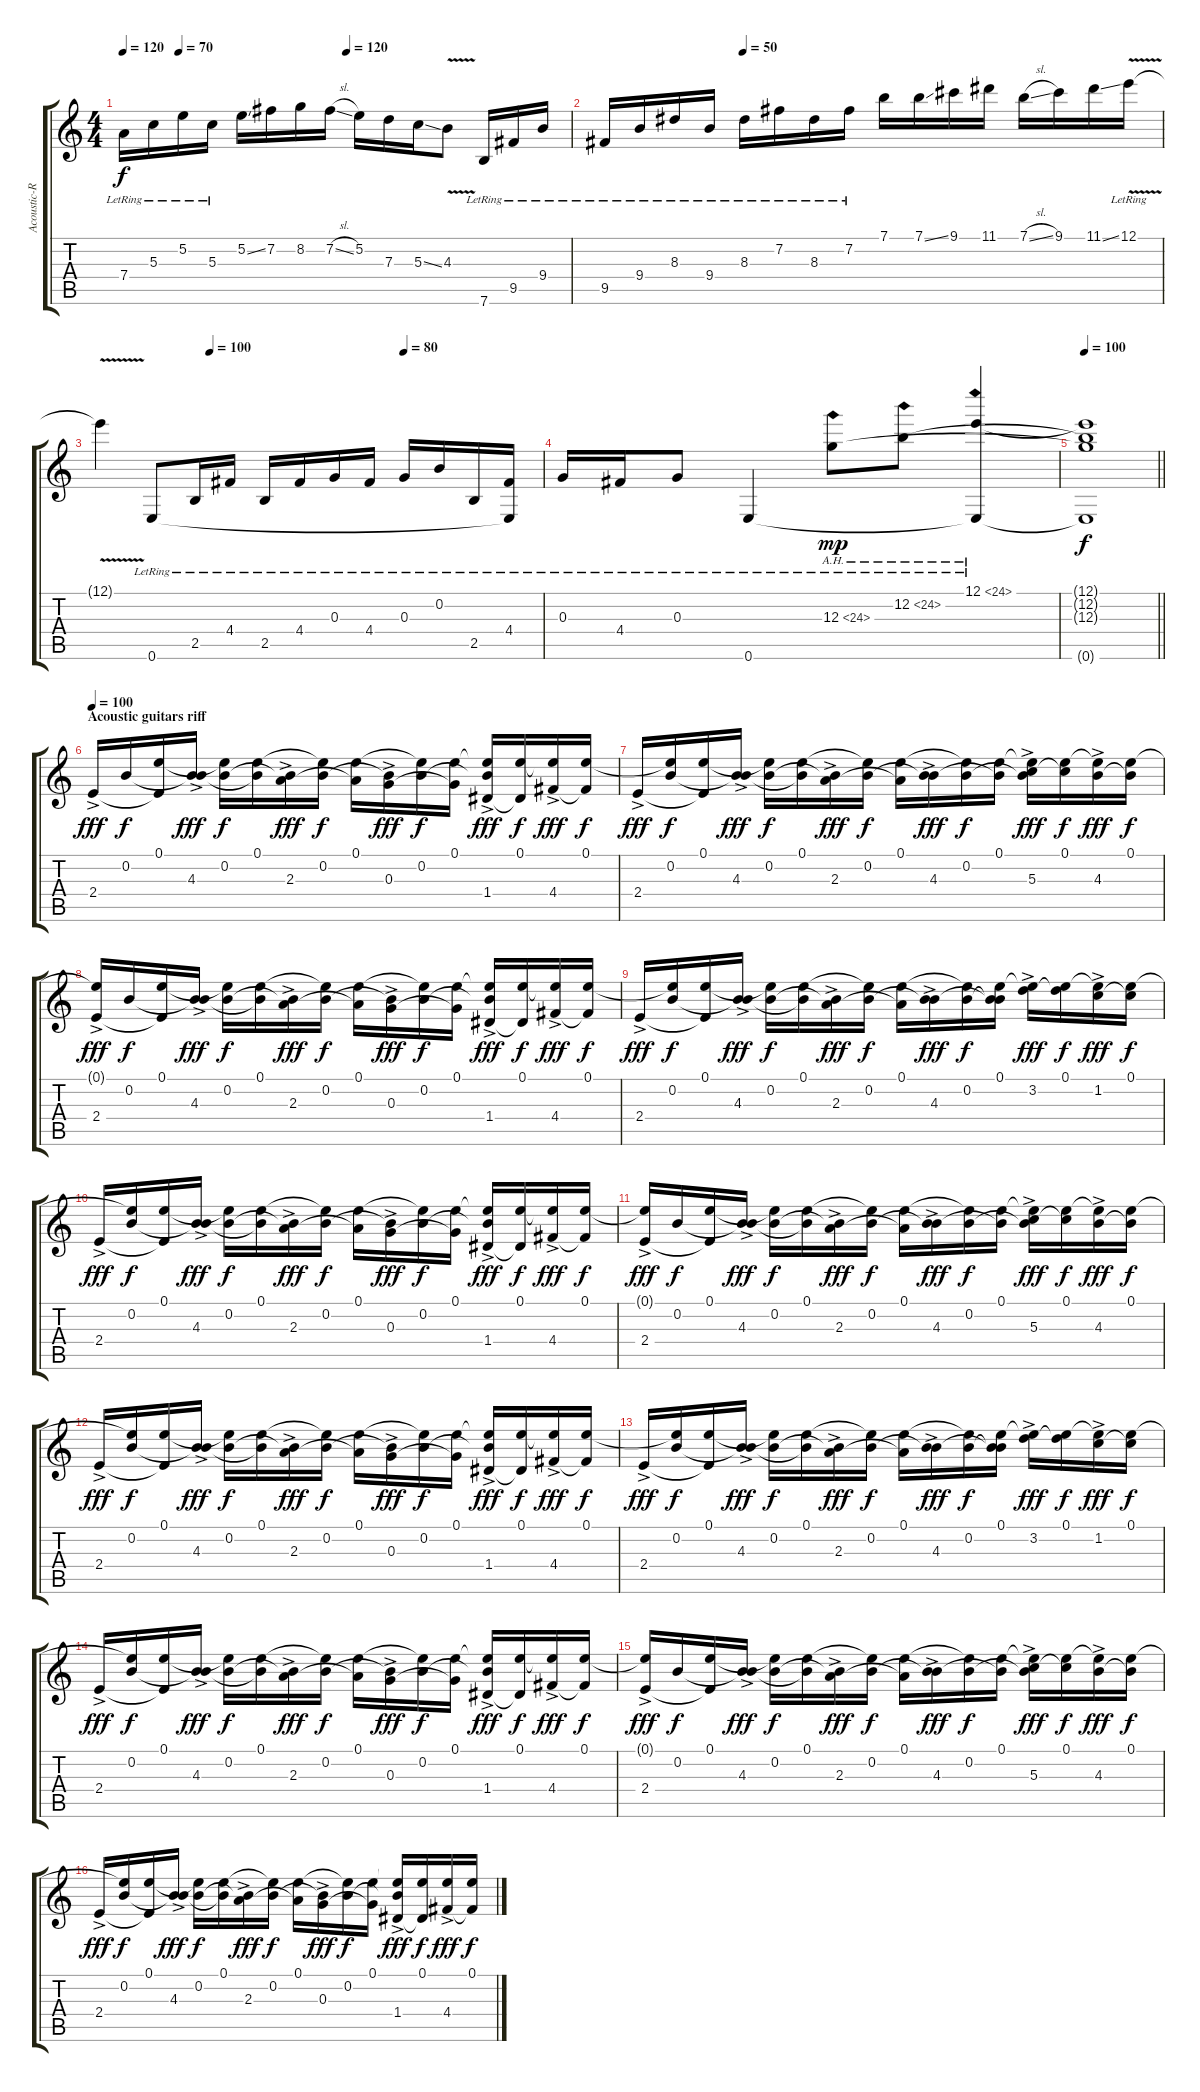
\track ("Acoustic-Rhythm-addition lead" "Acoustic-R") {instrument acousticguitarnylon}
\staff {score tabs}
\tuning (E4 B3 G3 D3 A2 E2) {hide}
\ts (4 4)
\tempo 120
\tempo (70 0.125)
\tempo (120 0.5)
\clef g2
\ks c
7.4{lr}.16{dy f} 5.3{lr}.16 5.2{lr}.16 5.3{lr}.16 5.2{ss}.16 7.2.16 8.2.16 7.2{sl}.16 5.2.16 7.3.16 5.3{ss}.16 4.3{v}.8 7.6{lr}.16 9.5{lr}.16 9.4{lr}.16 |
\tempo (50 0.25)
9.5{lr}.16 9.4{lr}.16 8.3{lr}.16 9.4{lr}.16 8.3{lr}.16 7.2{lr}.16 8.3{lr}.16 7.2{lr}.16 7.1.16 7.1{ss}.16 9.1.16 11.1.16 7.1{sl}.16 9.1.16 11.1{ss}.16 12.1{v lr}.16 |
\tempo (100 0.25)
\tempo (80 0.6875)
12.1{t}.4 0.6{lr}.8 2.5{lr}.16 4.4{lr}.16 2.5{lr}.16 4.4{lr}.16 0.3{lr}.16 4.4{lr}.16 0.3{lr}.16 0.2{lr}.16 2.5{lr}.16 (4.4{lr} 0.6{t}).16 |
0.3{lr}.16 4.4{lr}.16 0.3{lr}.8 0.6{lr}.4 12.3{ah 12 lr}.8{dy mp} 12.2{ah 12 lr}.8 (12.1{ah 12 lr} 0.6{t}).4 |
\tempo 100
\barLineRight lightlight
(12.1{t} 12.2{t} 12.3{t} 0.6{t}).1{dy f volume 12} |
\section ("" "Acoustic guitars riff")
\tempo 100
2.4{ac}.16{dy fff volume 16} 0.2.16{dy f} (0.1 2.4{t}).16 (0.2{t} 4.3{ac}).16{dy fff} (0.1{t} 0.2).16{dy f} (0.1 4.3{t}).16 (0.2{t} 2.3{ac}).16{dy fff} (0.1{t} 0.2).16{dy f} (0.1 2.3{t}).16 (0.2{t} 0.3{ac}).16{dy fff} (0.1{t} 0.2).16{dy f} (0.1 0.3{t}).16 (0.1{t} 0.2{t} 1.4{ac}).16{dy fff} (0.1 1.4{t}).16{dy f} (0.1{t} 4.4{ac}).16{dy fff} (0.1 4.4{t}).16{dy f} |
2.4{ac}.16{dy fff} (0.1{t} 0.2).16{dy f} (0.1 2.4{t}).16 (0.2{t} 4.3{ac}).16{dy fff} (0.1{t} 0.2).16{dy f} (0.1 4.3{t}).16 (0.2{t} 2.3{ac}).16{dy fff} (0.1{t} 0.2).16{dy f} (0.1 2.3{t}).16 (0.2{t} 4.3{ac}).16{dy fff} (0.1{t} 0.2).16{dy f} (0.1 4.3{t}).16 (0.1{t} 0.2{t} 5.3{ac}).16{dy fff} (0.1 5.3{t}).16{dy f} (0.1{t} 4.3{ac}).16{dy fff} (0.1 4.3{t}).16{dy f} |
(0.1{t} 2.4{ac}).16{dy fff} 0.2.16{dy f} (0.1 2.4{t}).16 (0.2{t} 4.3{ac}).16{dy fff} (0.1{t} 0.2).16{dy f} (0.1 4.3{t}).16 (0.2{t} 2.3{ac}).16{dy fff} (0.1{t} 0.2).16{dy f} (0.1 2.3{t}).16 (0.2{t} 0.3{ac}).16{dy fff} (0.1{t} 0.2).16{dy f} (0.1 0.3{t}).16 (0.1{t} 0.2{t} 1.4{ac}).16{dy fff} (0.1 1.4{t}).16{dy f} (0.1{t} 4.4{ac}).16{dy fff} (0.1 4.4{t}).16{dy f} |
2.4{ac}.16{dy fff} (0.1{t} 0.2).16{dy f} (0.1 2.4{t}).16 (0.2{t} 4.3{ac}).16{dy fff} (0.1{t} 0.2).16{dy f} (0.1 4.3{t}).16 (0.2{t} 2.3{ac}).16{dy fff} (0.1{t} 0.2).16{dy f} (0.1 2.3{t}).16 (0.2{t} 4.3{ac}).16{dy fff} (0.1{t} 0.2).16{dy f} (0.1 0.2{t} 4.3{t}).16 (0.1{t} 3.2{ac}).16{dy fff} (0.1 3.2{t}).16{dy f} (0.1{t} 1.2{ac}).16{dy fff} (0.1 1.2{t}).16{dy f} |
2.4{ac}.16{dy fff} (0.1{t} 0.2).16{dy f} (0.1 2.4{t}).16 (0.2{t} 4.3{ac}).16{dy fff} (0.1{t} 0.2).16{dy f} (0.1 4.3{t}).16 (0.2{t} 2.3{ac}).16{dy fff} (0.1{t} 0.2).16{dy f} (0.1 2.3{t}).16 (0.2{t} 0.3{ac}).16{dy fff} (0.1{t} 0.2).16{dy f} (0.1 0.3{t}).16 (0.1{t} 0.2{t} 1.4{ac}).16{dy fff} (0.1 1.4{t}).16{dy f} (0.1{t} 4.4{ac}).16{dy fff} (0.1 4.4{t}).16{dy f} |
(0.1{t} 2.4{ac}).16{dy fff} 0.2.16{dy f} (0.1 2.4{t}).16 (0.2{t} 4.3{ac}).16{dy fff} (0.1{t} 0.2).16{dy f} (0.1 4.3{t}).16 (0.2{t} 2.3{ac}).16{dy fff} (0.1{t} 0.2).16{dy f} (0.1 2.3{t}).16 (0.2{t} 4.3{ac}).16{dy fff} (0.1{t} 0.2).16{dy f} (0.1 4.3{t}).16 (0.1{t} 0.2{t} 5.3{ac}).16{dy fff} (0.1 5.3{t}).16{dy f} (0.1{t} 4.3{ac}).16{dy fff} (0.1 4.3{t}).16{dy f} |
2.4{ac}.16{dy fff} (0.1{t} 0.2).16{dy f} (0.1 2.4{t}).16 (0.2{t} 4.3{ac}).16{dy fff} (0.1{t} 0.2).16{dy f} (0.1 4.3{t}).16 (0.2{t} 2.3{ac}).16{dy fff} (0.1{t} 0.2).16{dy f} (0.1 2.3{t}).16 (0.2{t} 0.3{ac}).16{dy fff} (0.1{t} 0.2).16{dy f} (0.1 0.3{t}).16 (0.1{t} 0.2{t} 1.4{ac}).16{dy fff} (0.1 1.4{t}).16{dy f} (0.1{t} 4.4{ac}).16{dy fff} (0.1 4.4{t}).16{dy f} |
2.4{ac}.16{dy fff} (0.1{t} 0.2).16{dy f} (0.1 2.4{t}).16 (0.2{t} 4.3{ac}).16{dy fff} (0.1{t} 0.2).16{dy f} (0.1 4.3{t}).16 (0.2{t} 2.3{ac}).16{dy fff} (0.1{t} 0.2).16{dy f} (0.1 2.3{t}).16 (0.2{t} 4.3{ac}).16{dy fff} (0.1{t} 0.2).16{dy f} (0.1 0.2{t} 4.3{t}).16 (0.1{t} 3.2{ac}).16{dy fff} (0.1 3.2{t}).16{dy f} (0.1{t} 1.2{ac}).16{dy fff} (0.1 1.2{t}).16{dy f} |
2.4{ac}.16{dy fff} (0.1{t} 0.2).16{dy f} (0.1 2.4{t}).16 (0.2{t} 4.3{ac}).16{dy fff} (0.1{t} 0.2).16{dy f} (0.1 4.3{t}).16 (0.2{t} 2.3{ac}).16{dy fff} (0.1{t} 0.2).16{dy f} (0.1 2.3{t}).16 (0.2{t} 0.3{ac}).16{dy fff} (0.1{t} 0.2).16{dy f} (0.1 0.3{t}).16 (0.1{t} 0.2{t} 1.4{ac}).16{dy fff} (0.1 1.4{t}).16{dy f} (0.1{t} 4.4{ac}).16{dy fff} (0.1 4.4{t}).16{dy f} |
(0.1{t} 2.4{ac}).16{dy fff} 0.2.16{dy f} (0.1 2.4{t}).16 (0.2{t} 4.3{ac}).16{dy fff} (0.1{t} 0.2).16{dy f} (0.1 4.3{t}).16 (0.2{t} 2.3{ac}).16{dy fff} (0.1{t} 0.2).16{dy f} (0.1 2.3{t}).16 (0.2{t} 4.3{ac}).16{dy fff} (0.1{t} 0.2).16{dy f} (0.1 4.3{t}).16 (0.1{t} 0.2{t} 5.3{ac}).16{dy fff} (0.1 5.3{t}).16{dy f} (0.1{t} 4.3{ac}).16{dy fff} (0.1 4.3{t}).16{dy f} |
2.4{ac}.16{dy fff} (0.1{t} 0.2).16{dy f} (0.1 2.4{t}).16 (0.2{t} 4.3{ac}).16{dy fff} (0.1{t} 0.2).16{dy f} (0.1 4.3{t}).16 (0.2{t} 2.3{ac}).16{dy fff} (0.1{t} 0.2).16{dy f} (0.1 2.3{t}).16 (0.2{t} 0.3{ac}).16{dy fff} (0.1{t} 0.2).16{dy f} (0.1 0.3{t}).16 (0.1{t} 0.2{t} 1.4{ac}).16{dy fff} (0.1 1.4{t}).16{dy f} (0.1{t} 4.4{ac}).16{dy fff} (0.1 4.4{t}).16{dy f}
